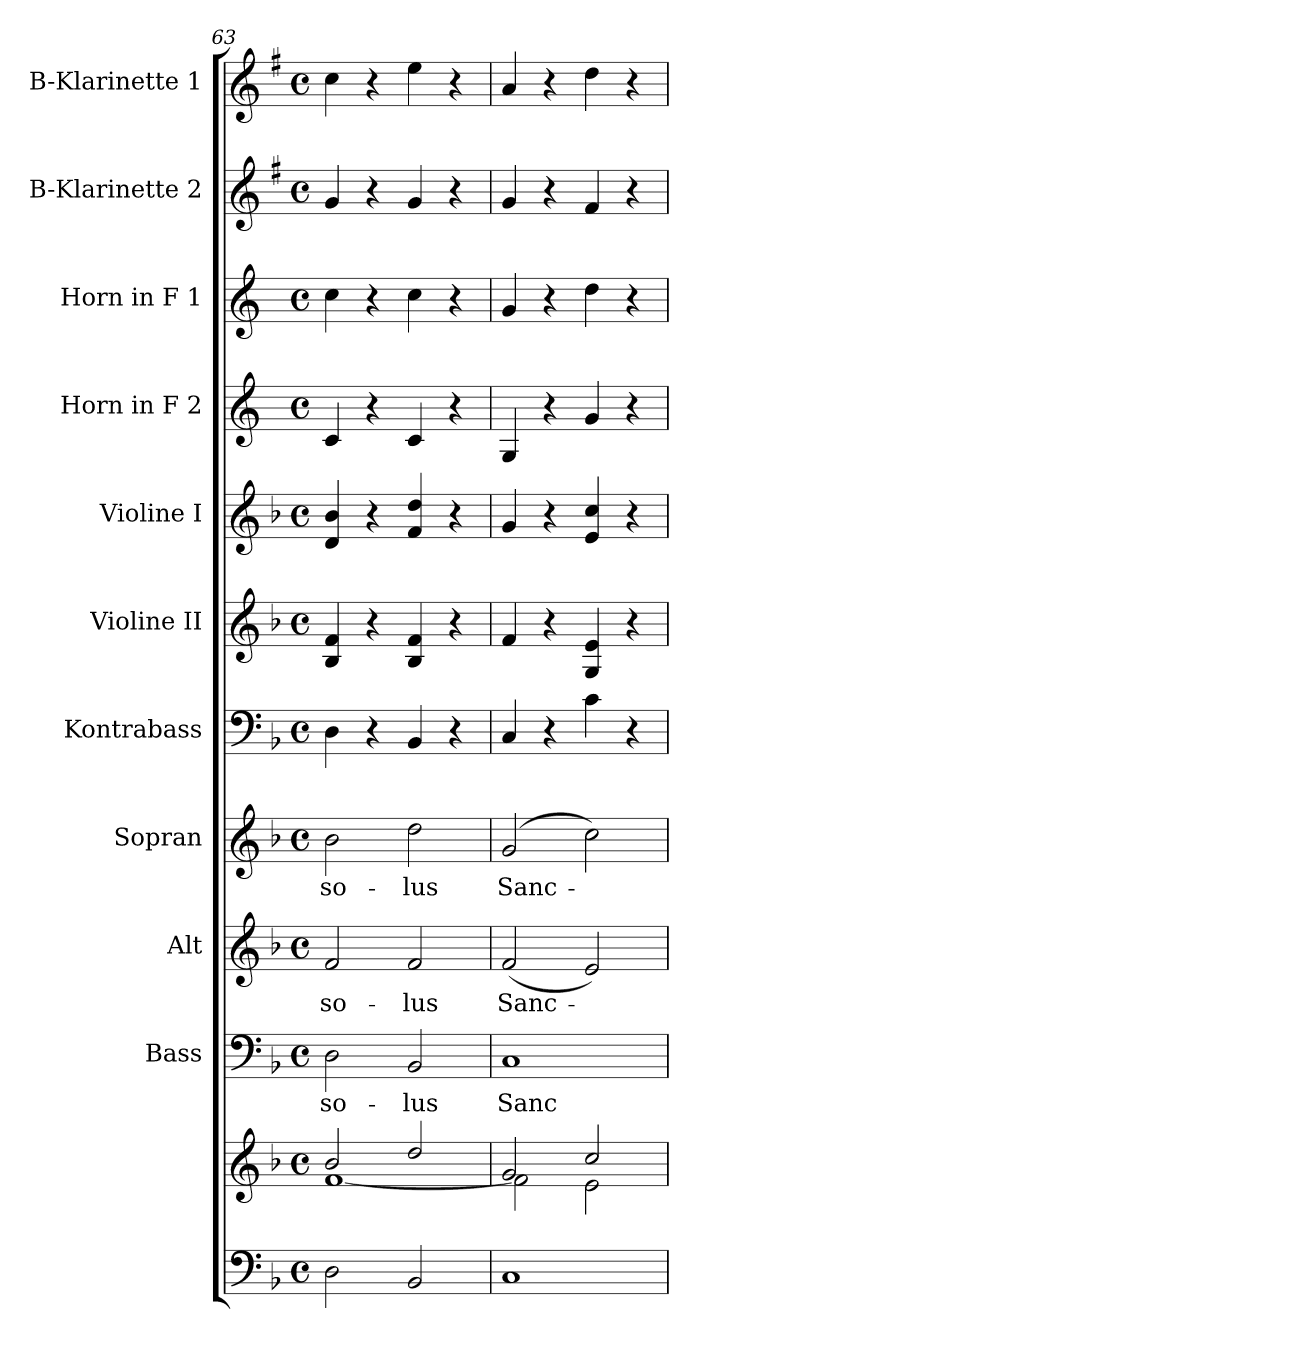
**kern	**kern	**kern	**text	**kern	**text	**kern	**text	**kern	**kern	**kern	**kern	**kern	**kern	**kern
*part11	*part11	*part10	*part10	*part9	*part9	*part8	*part8	*part7	*part6	*part5	*part4	*part3	*part2	*part1
*staff12	*staff11	*staff10	*staff10	*staff9	*staff9	*staff8	*staff8	*staff7	*staff6	*staff5	*staff4	*staff3	*staff2	*staff1
*	*	*I"Bass	*	*I"Alt	*	*I"Sopran	*	*I"Kontrabass	*I"Violine II	*I"Violine I	*I"Horn in F 2	*I"Horn in F 1	*I"B-Klarinette 2	*I"B-Klarinette 1
*	*	*I'B.	*	*I'A.	*	*I'S.	*	*I'Kb.	*I'Vl. II	*I'Vl. I	*	*	*I'B Kl. 2	*I'B Kl. 1
*clefF4	*clefG2	*clefF4	*	*clefG2	*	*clefG2	*	*clefF4	*clefG2	*clefG2	*clefG2	*clefG2	*clefG2	*clefG2
*	*	*	*	*	*	*	*	*ITrd7c12	*	*	*ITrd4c7	*ITrd4c7	*ITrd1c2	*ITrd1c2
*k[b-]	*k[b-]	*k[b-]	*	*k[b-]	*	*k[b-]	*	*k[b-]	*k[b-]	*k[b-]	*k[b-]	*k[b-]	*k[b-]	*k[b-]
*F:	*F:	*F:	*	*F:	*	*F:	*	*F:	*F:	*F:	*F:	*F:	*F:	*F:
*M4/4	*M4/4	*M4/4	*	*M4/4	*	*M4/4	*	*M4/4	*M4/4	*M4/4	*M4/4	*M4/4	*M4/4	*M4/4
*met(c)	*met(c)	*met(c)	*	*met(c)	*	*met(c)	*	*met(c)	*met(c)	*met(c)	*met(c)	*met(c)	*met(c)	*met(c)
=63	=63	=63	=63	=63	=63	=63	=63	=63	=63	=63	=63	=63	=63	=63
*	*^	*	*	*	*	*	*	*	*	*	*	*	*	*
!	!	!	!	!LO:LY:b	!	!LO:LY:b	!	!LO:LY:b	!	!	!	!	!	!	!
2D\	2b-/	[<1f	2D\	so-	2f/	so-	2b-\	so-	4DD\	4B-/ 4f/	4d/ 4b-/	4F/	4f\	4f/	4b-\
.	.	.	.	.	.	.	.	.	4r	4r	4r	4r	4r	4r	4r
!	!	!	!	!LO:LY:b	!	!LO:LY:b	!	!LO:LY:b	!	!	!	!	!	!	!
2BB-/	2dd/	.	2BB-/	-lus	2f/	-lus	2dd\	-lus	4BBB-/	4B-/ 4f/	4f/ 4dd/	4F/	4f\	4f/	4dd\
.	.	.	.	.	.	.	.	.	4r	4r	4r	4r	4r	4r	4r
=64	=64	=64	=64	=64	=64	=64	=64	=64	=64	=64	=64	=64	=64	=64	=64
!	!	!	!	!LO:LY:b	!	!LO:LY:b	!	!LO:LY:b	!	!	!	!	!	!	!
1C	2g/	2f\]	1C	Sanc-	(<2f/	Sanc-	(2g/	Sanc-	4CC/	4f/	4g/	4C/	4c/	4f/	4g/
.	.	.	.	.	.	.	.	.	4r	4r	4r	4r	4r	4r	4r
.	2cc/	2e\	.	.	2e/)	.	2cc\)	.	4C\	4G/ 4e/	4e/ 4cc/	4c/	4g\	4e/	4cc\
.	.	.	.	.	.	.	.	.	4r	4r	4r	4r	4r	4r	4r
*	*v	*v	*	*	*	*	*	*	*	*	*	*	*	*	*
=	=	=	=	=	=	=	=	=	=	=	=	=	=	=
*-	*-	*-	*-	*-	*-	*-	*-	*-	*-	*-	*-	*-	*-	*-
